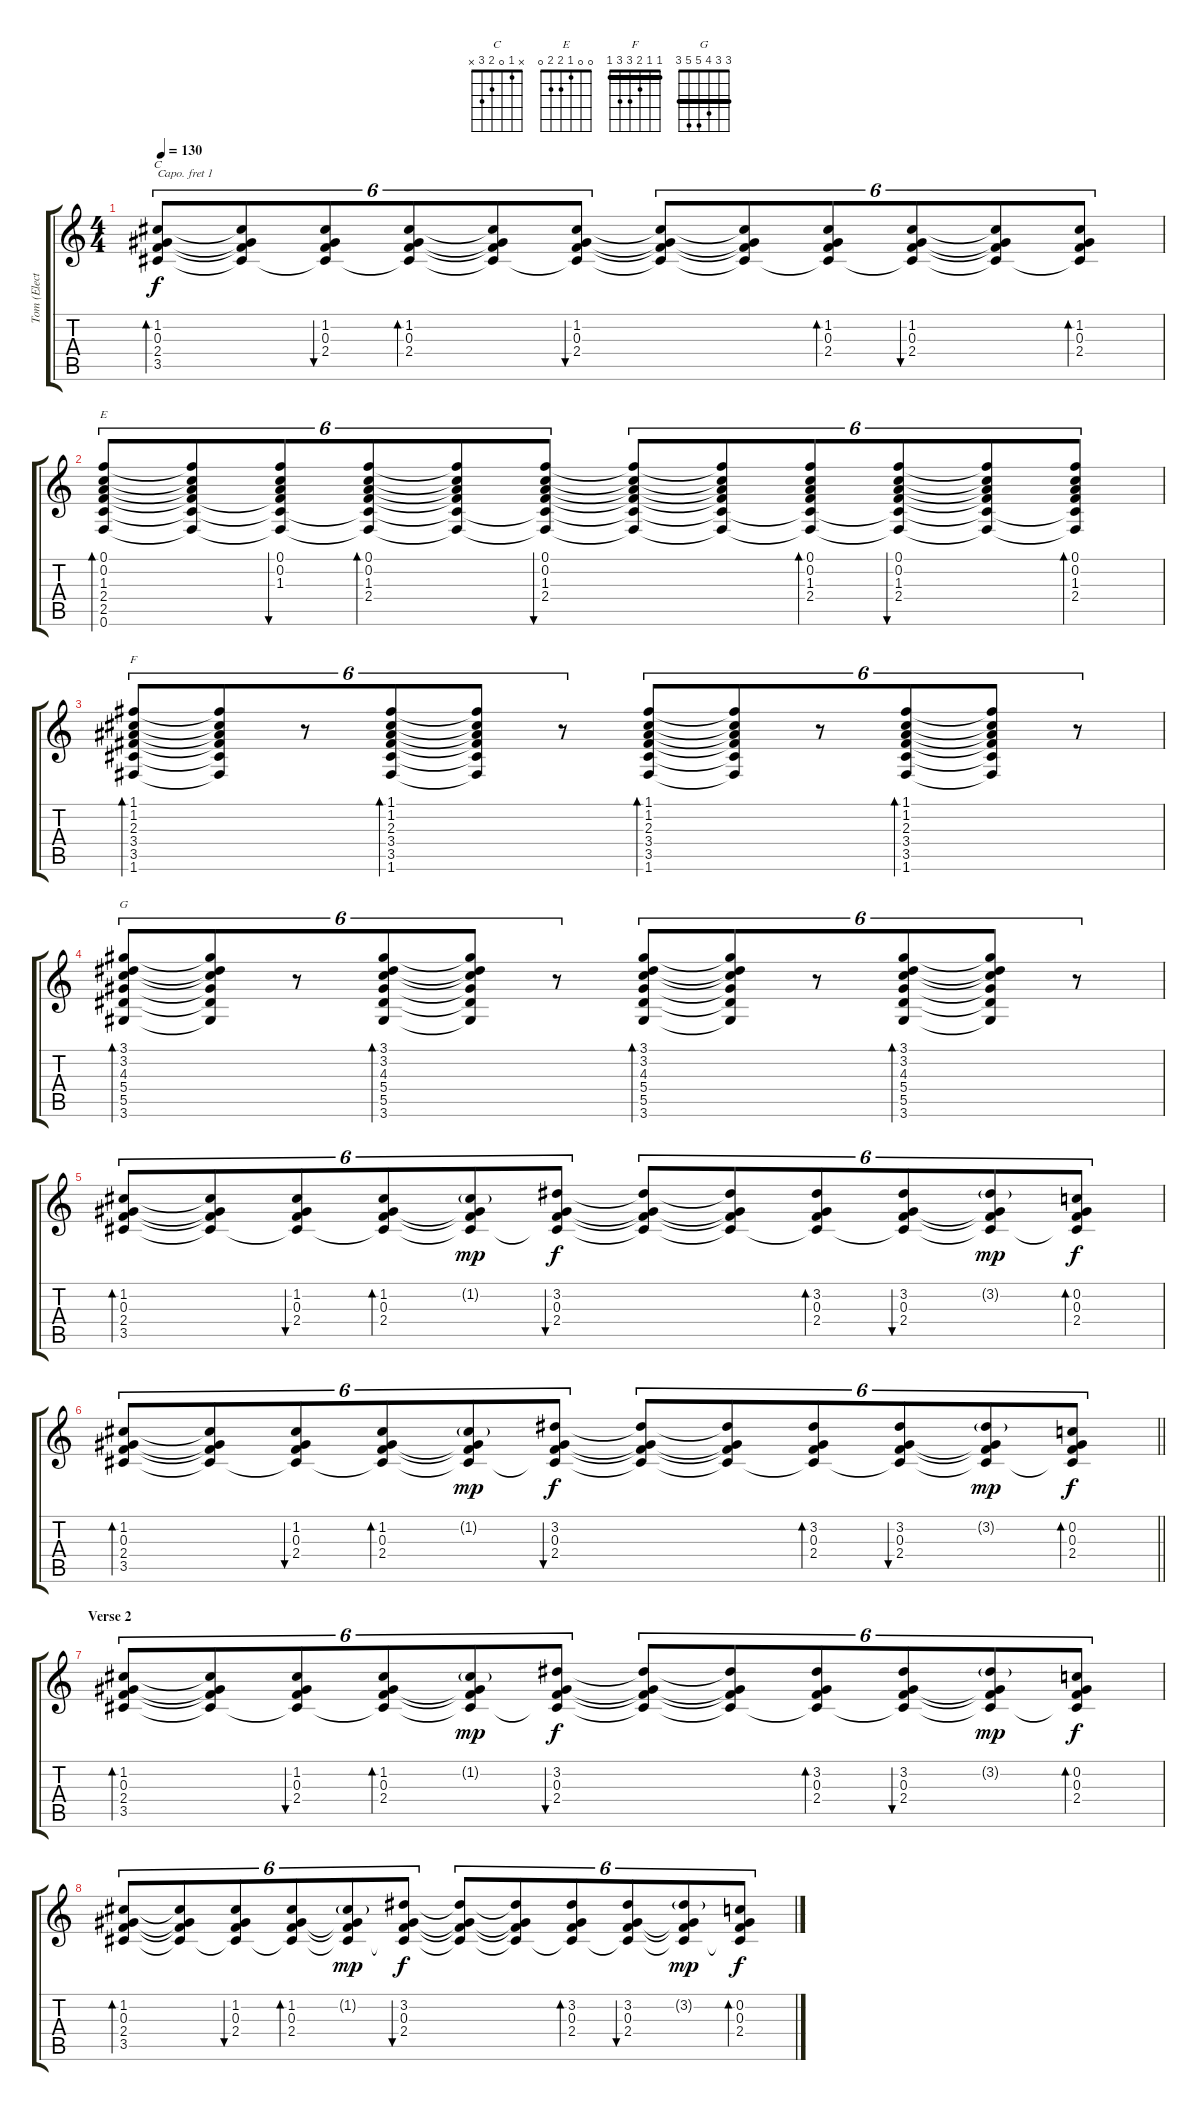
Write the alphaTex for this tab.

\track ("Tom (Electro-Acoustic Guitar)" "Tom (Elect") {instrument acousticguitarsteel}
\staff {score tabs}
\capo 1
\tuning (E4 B3 G3 D3 A2 E2) {hide}
\chord ("C" x 1 0 2 3 x)
\chord ("E" 0 0 1 2 2 0)
\chord ("F" 1 1 2 3 3 1) {barre 1}
\chord ("G" 3 3 4 5 5 3) {barre 3}
\ts (4 4)
\tempo 130
\clef g2
\ks c
(1.2 0.3 2.4 3.5).8{tu (6 4) bd 30 ch "C" dy f} (1.2{t} 0.3{t} 2.4{t} 3.5{t}).8{tu (6 4)} (1.2 0.3 2.4 3.5{t}).8{tu (6 4) bu 30} (1.2 0.3 2.4 3.5{t}).8{tu (6 4) bd 30} (1.2{t} 0.3{t} 2.4{t} 3.5{t}).8{tu (6 4)} (1.2 0.3 2.4 3.5{t}).8{tu (6 4) bu 30} (1.2{t} 0.3{t} 2.4{t} 3.5{t}).8{tu (6 4)} (1.2{t} 0.3{t} 2.4{t} 3.5{t}).8{tu (6 4)} (1.2 0.3 2.4 3.5{t}).8{tu (6 4) bd 30} (1.2 0.3 2.4 3.5{t}).8{tu (6 4) bu 30} (1.2{t} 0.3{t} 2.4{t} 3.5{t}).8{tu (6 4)} (1.2 0.3 2.4 3.5{t}).8{tu (6 4) bd 30} |
(0.1 0.2 1.3 2.4 2.5 0.6).8{tu (6 4) bd 30 ch "E"} (0.1{t} 0.2{t} 1.3{t} 2.4{t} 2.5{t} 0.6{t}).8{tu (6 4)} (0.1 0.2 1.3 2.4{t} 2.5{t} 0.6{t}).8{tu (6 4) bu 30} (0.1 0.2 1.3 2.4 2.5{t} 0.6{t}).8{tu (6 4) bd 30} (0.1{t} 0.2{t} 1.3{t} 2.4{t} 2.5{t} 0.6{t}).8{tu (6 4)} (0.1 0.2 1.3 2.4 2.5{t} 0.6{t}).8{tu (6 4) bu 30} (0.1{t} 0.2{t} 1.3{t} 2.4{t} 2.5{t} 0.6{t}).8{tu (6 4)} (0.1{t} 0.2{t} 1.3{t} 2.4{t} 2.5{t} 0.6{t}).8{tu (6 4)} (0.1 0.2 1.3 2.4 2.5{t} 0.6{t}).8{tu (6 4) bd 30} (0.1 0.2 1.3 2.4 2.5{t} 0.6{t}).8{tu (6 4) bu 30} (0.1{t} 0.2{t} 1.3{t} 2.4{t} 2.5{t} 0.6{t}).8{tu (6 4)} (0.1 0.2 1.3 2.4 2.5{t} 0.6{t}).8{tu (6 4) bd 30} |
(1.1 1.2 2.3 3.4 3.5 1.6).8{tu (6 4) bd 30 ch "F"} (1.1{t} 1.2{t} 2.3{t} 3.4{t} 3.5{t} 1.6{t}).8{tu (6 4)} r.8{tu (6 4)} (1.1 1.2 2.3 3.4 3.5 1.6).8{tu (6 4) bd 30} (1.1{t} 1.2{t} 2.3{t} 3.4{t} 3.5{t} 1.6{t}).8{tu (6 4)} r.8{tu (6 4)} (1.1 1.2 2.3 3.4 3.5 1.6).8{tu (6 4) bd 30} (1.1{t} 1.2{t} 2.3{t} 3.4{t} 3.5{t} 1.6{t}).8{tu (6 4)} r.8{tu (6 4)} (1.1 1.2 2.3 3.4 3.5 1.6).8{tu (6 4) bd 30} (1.1{t} 1.2{t} 2.3{t} 3.4{t} 3.5{t} 1.6{t}).8{tu (6 4)} r.8{tu (6 4)} |
(3.1 3.2 4.3 5.4 5.5 3.6).8{tu (6 4) bd 30 ch "G"} (3.1{t} 3.2{t} 4.3{t} 5.4{t} 5.5{t} 3.6{t}).8{tu (6 4)} r.8{tu (6 4)} (3.1 3.2 4.3 5.4 5.5 3.6).8{tu (6 4) bd 30} (3.1{t} 3.2{t} 4.3{t} 5.4{t} 5.5{t} 3.6{t}).8{tu (6 4)} r.8{tu (6 4)} (3.1 3.2 4.3 5.4 5.5 3.6).8{tu (6 4) bd 30} (3.1{t} 3.2{t} 4.3{t} 5.4{t} 5.5{t} 3.6{t}).8{tu (6 4)} r.8{tu (6 4)} (3.1 3.2 4.3 5.4 5.5 3.6).8{tu (6 4) bd 30} (3.1{t} 3.2{t} 4.3{t} 5.4{t} 5.5{t} 3.6{t}).8{tu (6 4)} r.8{tu (6 4)} |
(1.2 0.3 2.4 3.5).8{tu (6 4) bd 30} (1.2{t} 0.3{t} 2.4{t} 3.5{t}).8{tu (6 4)} (1.2 0.3 2.4 3.5{t}).8{tu (6 4) bu 30} (1.2 0.3 2.4 3.5{t}).8{tu (6 4) bd 30} (1.2{g} 0.3{t} 2.4{t} 3.5{t}).8{tu (6 4) dy mp} (3.2 0.3 2.4 3.5{t}).8{tu (6 4) bu 30 dy f} (3.2{t} 0.3{t} 2.4{t} 3.5{t}).8{tu (6 4)} (3.2{t} 0.3{t} 2.4{t} 3.5{t}).8{tu (6 4)} (3.2 0.3 2.4 3.5{t}).8{tu (6 4) bd 30} (3.2 0.3 2.4 3.5{t}).8{tu (6 4) bu 30} (3.2{g} 0.3{t} 2.4{t} 3.5{t}).8{tu (6 4) dy mp} (0.2 0.3 2.4 3.5{t}).8{tu (6 4) bd 30 dy f} |
\barLineRight lightlight
(1.2 0.3 2.4 3.5).8{tu (6 4) bd 30} (1.2{t} 0.3{t} 2.4{t} 3.5{t}).8{tu (6 4)} (1.2 0.3 2.4 3.5{t}).8{tu (6 4) bu 30} (1.2 0.3 2.4 3.5{t}).8{tu (6 4) bd 30} (1.2{g} 0.3{t} 2.4{t} 3.5{t}).8{tu (6 4) dy mp} (3.2 0.3 2.4 3.5{t}).8{tu (6 4) bu 30 dy f} (3.2{t} 0.3{t} 2.4{t} 3.5{t}).8{tu (6 4)} (3.2{t} 0.3{t} 2.4{t} 3.5{t}).8{tu (6 4)} (3.2 0.3 2.4 3.5{t}).8{tu (6 4) bd 30} (3.2 0.3 2.4 3.5{t}).8{tu (6 4) bu 30} (3.2{g} 0.3{t} 2.4{t} 3.5{t}).8{tu (6 4) dy mp} (0.2 0.3 2.4 3.5{t}).8{tu (6 4) bd 30 dy f} |
\section ("" "Verse 2")
(1.2 0.3 2.4 3.5).8{tu (6 4) bd 30} (1.2{t} 0.3{t} 2.4{t} 3.5{t}).8{tu (6 4)} (1.2 0.3 2.4 3.5{t}).8{tu (6 4) bu 30} (1.2 0.3 2.4 3.5{t}).8{tu (6 4) bd 30} (1.2{g} 0.3{t} 2.4{t} 3.5{t}).8{tu (6 4) dy mp} (3.2 0.3 2.4 3.5{t}).8{tu (6 4) bu 30 dy f} (3.2{t} 0.3{t} 2.4{t} 3.5{t}).8{tu (6 4)} (3.2{t} 0.3{t} 2.4{t} 3.5{t}).8{tu (6 4)} (3.2 0.3 2.4 3.5{t}).8{tu (6 4) bd 30} (3.2 0.3 2.4 3.5{t}).8{tu (6 4) bu 30} (3.2{g} 0.3{t} 2.4{t} 3.5{t}).8{tu (6 4) dy mp} (0.2 0.3 2.4 3.5{t}).8{tu (6 4) bd 30 dy f} |
(1.2 0.3 2.4 3.5).8{tu (6 4) bd 30} (1.2{t} 0.3{t} 2.4{t} 3.5{t}).8{tu (6 4)} (1.2 0.3 2.4 3.5{t}).8{tu (6 4) bu 30} (1.2 0.3 2.4 3.5{t}).8{tu (6 4) bd 30} (1.2{g} 0.3{t} 2.4{t} 3.5{t}).8{tu (6 4) dy mp} (3.2 0.3 2.4 3.5{t}).8{tu (6 4) bu 30 dy f} (3.2{t} 0.3{t} 2.4{t} 3.5{t}).8{tu (6 4)} (3.2{t} 0.3{t} 2.4{t} 3.5{t}).8{tu (6 4)} (3.2 0.3 2.4 3.5{t}).8{tu (6 4) bd 30} (3.2 0.3 2.4 3.5{t}).8{tu (6 4) bu 30} (3.2{g} 0.3{t} 2.4{t} 3.5{t}).8{tu (6 4) dy mp} (0.2 0.3 2.4 3.5{t}).8{tu (6 4) bd 30 dy f}
